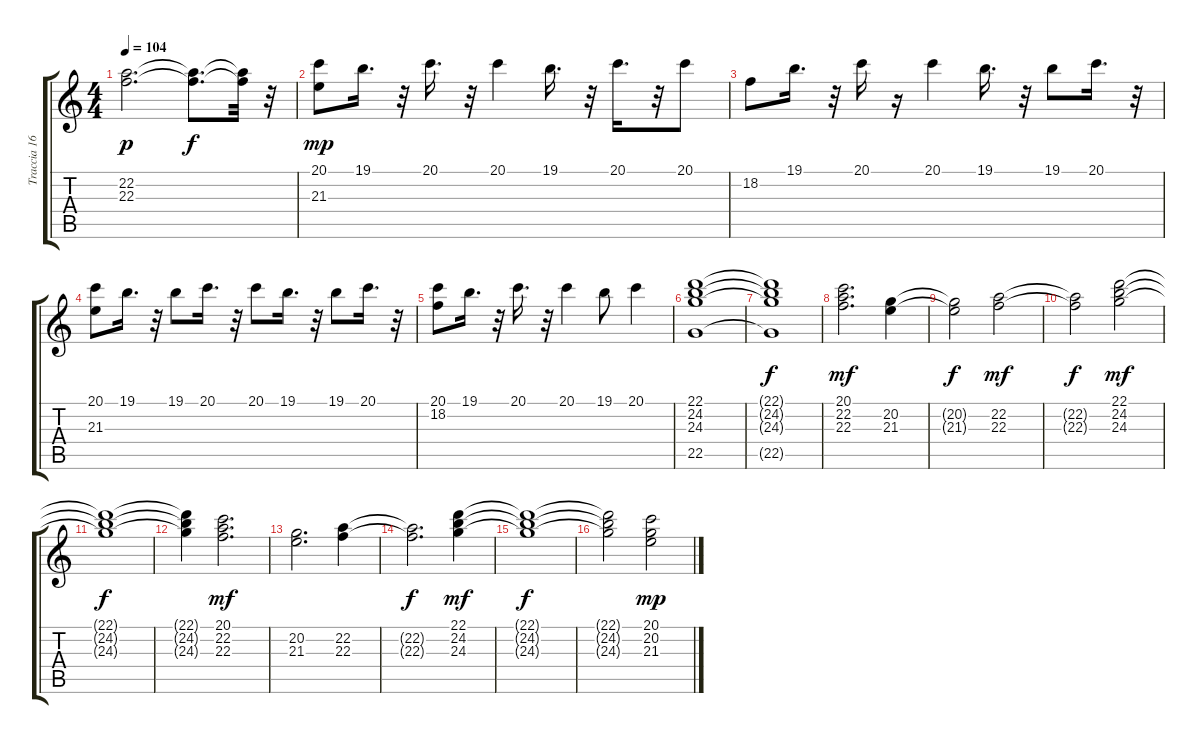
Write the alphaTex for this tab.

\track ("Traccia 16" "Traccia 16") {instrument rockorgan}
\staff {score tabs}
\tuning (E4 B3 G3 D3 A2 E2) {hide}
\ts (4 4)
\tempo 104
\clef g2
\ks c
(22.2 22.3).2{d dy p} (22.2{t} 22.3{t}).8{d dy f} (22.2{t} 22.3{t}).32 r.32 |
(20.1 21.3).8{dy mp} 19.1.16{d} r.32 20.1.16{d} r.32 20.1.4 19.1.16{d} r.32 20.1.16{d} r.32 20.1.8 |
18.2.8 19.1.16{d} r.32 20.1.16 r.16 20.1.4 19.1.16{d} r.32 19.1.8 20.1.16{d} r.32 |
(20.1 21.3).8 19.1.16{d} r.32 19.1.8 20.1.16{d} r.32 20.1.8 19.1.16{d} r.32 19.1.8 20.1.16{d} r.32 |
(20.1 18.2).8 19.1.16{d} r.32 20.1.16{d} r.32 20.1.4 19.1.8 20.1.4 |
(22.1 24.2 24.3 22.5).1 |
(22.1{t} 24.2{t} 24.3{t} 22.5{t}).1{dy f} |
(20.1 22.2 22.3).2{d dy mf} (20.2 21.3).4 |
(20.2{t} 21.3{t}).2{dy f} (22.2 22.3).2{dy mf} |
(22.2{t} 22.3{t}).2{dy f} (22.1 24.2 24.3).2{dy mf} |
(22.1{t} 24.2{t} 24.3{t}).1{dy f} |
(22.1{t} 24.2{t} 24.3{t}).4 (20.1 22.2 22.3).2{d dy mf} |
(20.2 21.3).2{d} (22.2 22.3).4 |
(22.2{t} 22.3{t}).2{d dy f} (22.1 24.2 24.3).4{dy mf} |
(22.1{t} 24.2{t} 24.3{t}).1{dy f} |
(22.1{t} 24.2{t} 24.3{t}).2 (20.1 20.2 21.3).2{dy mp}
